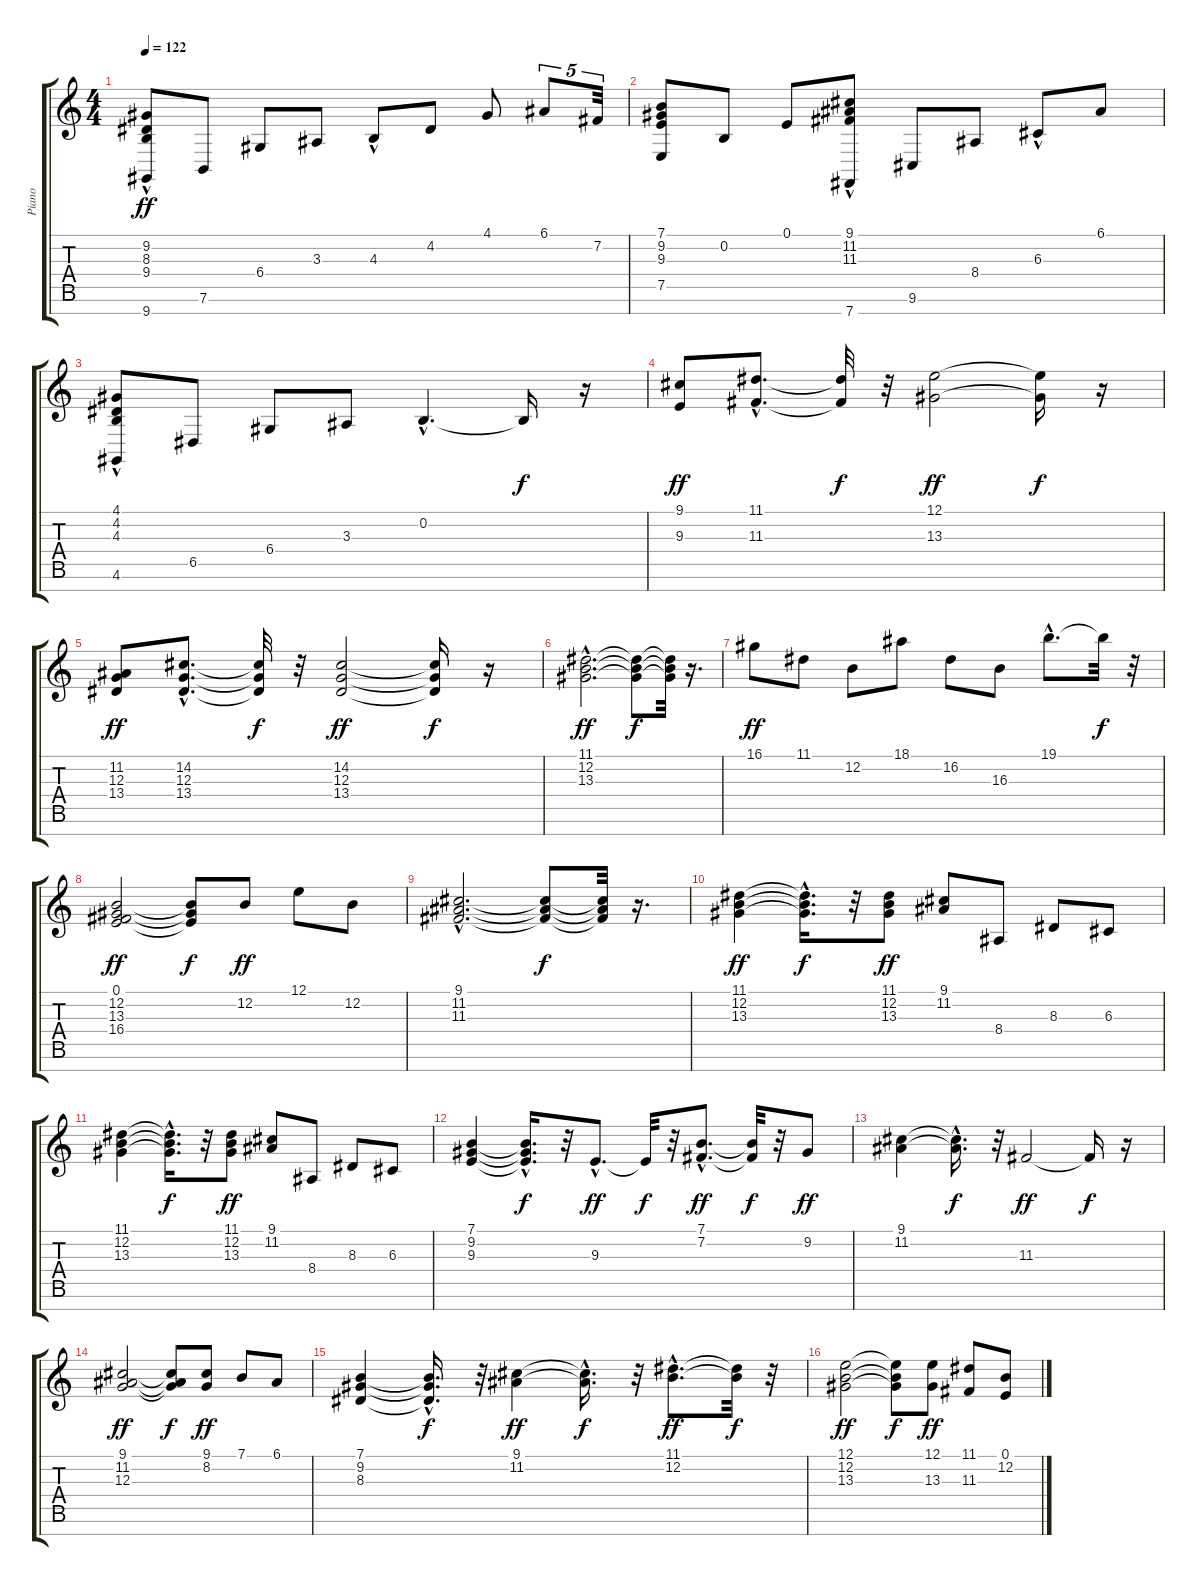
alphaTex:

\track ("Piano" "Piano") {instrument brightacousticpiano}
\staff {score tabs}
\tuning (E4 B3 G3 D3 A2 E2 B1) {hide}
\ts (4 4)
\tempo 122
\clef g2
\ks c
(9.2 8.3 9.4{hac} 9.7).8{dy ff} 7.6.8 6.4.8 3.3.8 4.3{hac}.8 4.2.8 4.1.8 6.1.8{tu (5 4)} 7.2.32{tu (5 4)} |
(7.1 9.2 9.3 7.5).8 0.2.8 0.1.8 (9.1{hac} 11.2{hac} 11.3{hac} 7.7).8 9.6.8 8.4.8 6.3{hac}.8 6.1.8 |
(4.1{hac} 4.2{hac} 4.3{hac} 4.6).8 6.5.8 6.4.8 3.3.8 0.2{hac}.4{d} 0.2{t}.16{dy f} r.16 |
(9.1 9.3).8{dy ff} (11.1{hac} 11.3{hac}).8{d} (11.1{t} 11.3{t}).32{dy f} r.32 (12.1 13.3).2{dy ff} (12.1{t} 13.3{t}).16{dy f} r.16 |
(11.2 12.3 13.4).8{dy ff} (14.2{hac} 12.3{hac} 13.4{hac}).8{d} (14.2{t} 12.3{t} 13.4{t}).32{dy f} r.32 (14.2 12.3 13.4).2{dy ff} (14.2{t} 12.3{t} 13.4{t}).16{dy f} r.16 |
(11.1{hac} 12.2{hac} 13.3{hac}).2{d dy ff} (11.1{t} 12.2{t} 13.3{t}).8{dy f} (11.1{t} 12.2{t} 13.3{t}).32 r.16{d} |
16.1.8{dy ff} 11.1.8 12.2.8 18.1.8 16.2.8 16.3.8 19.1{hac}.8{d} 19.1{t}.32{dy f} r.32 |
(0.1 12.2 13.3 16.4).2{dy ff} (0.1{t} 12.2{t} 13.3{t}).8{dy f} 12.2.8{dy ff} 12.1.8 12.2.8 |
(9.1{hac} 11.2{hac} 11.3{hac}).2{d} (9.1{t} 11.2{t} 11.3{t}).8{dy f} (9.1{t} 11.2{t} 11.3{t}).32 r.16{d} |
(11.1 12.2 13.3).4{dy ff} (11.1{hac t} 12.2{hac t} 13.3{hac t}).16{d dy f} r.32 (11.1 12.2 13.3).8{dy ff} (9.1 11.2).8 8.4.8 8.3.8 6.3.8 |
(11.1 12.2 13.3).4 (11.1{hac t} 12.2{hac t} 13.3{hac t}).16{d dy f} r.32 (11.1 12.2 13.3).8{dy ff} (9.1 11.2).8 8.4.8 8.3.8 6.3.8 |
(7.1 9.2 9.3).4 (7.1{hac t} 9.2{hac t} 9.3{hac t}).16{d dy f} r.32 9.3{hac}.8{d dy ff} 9.3{t}.32{dy f} r.32 (7.1{hac} 7.2{hac}).8{d dy ff} (7.1{t} 7.2{t}).32{dy f} r.32 9.2.8{dy ff} |
(9.1 11.2).4 (9.1{hac t} 11.2{hac t}).16{d dy f} r.32 11.3.2{dy ff} 11.3{t}.16{dy f} r.16 |
(9.1 11.2 12.3).2{dy ff} (9.1{t} 11.2{t} 12.3{t}).8{dy f} (9.1 8.2).8{dy ff} 7.1.8 6.1.8 |
(7.1 9.2 8.3).4 (7.1{hac t} 9.2{hac t} 8.3{hac t}).16{d dy f} r.32 (9.1 11.2).4{dy ff} (9.1{hac t} 11.2{hac t}).16{d dy f} r.32 (11.1{hac} 12.2{hac}).8{d dy ff} (11.1{t} 12.2{t}).32{dy f} r.32 |
(12.1 12.2 13.3).2{dy ff} (12.1{t} 12.2{t} 13.3{t}).8{dy f} (12.1 13.3).8{dy ff} (11.1 11.3).8 (0.1 12.2).8
